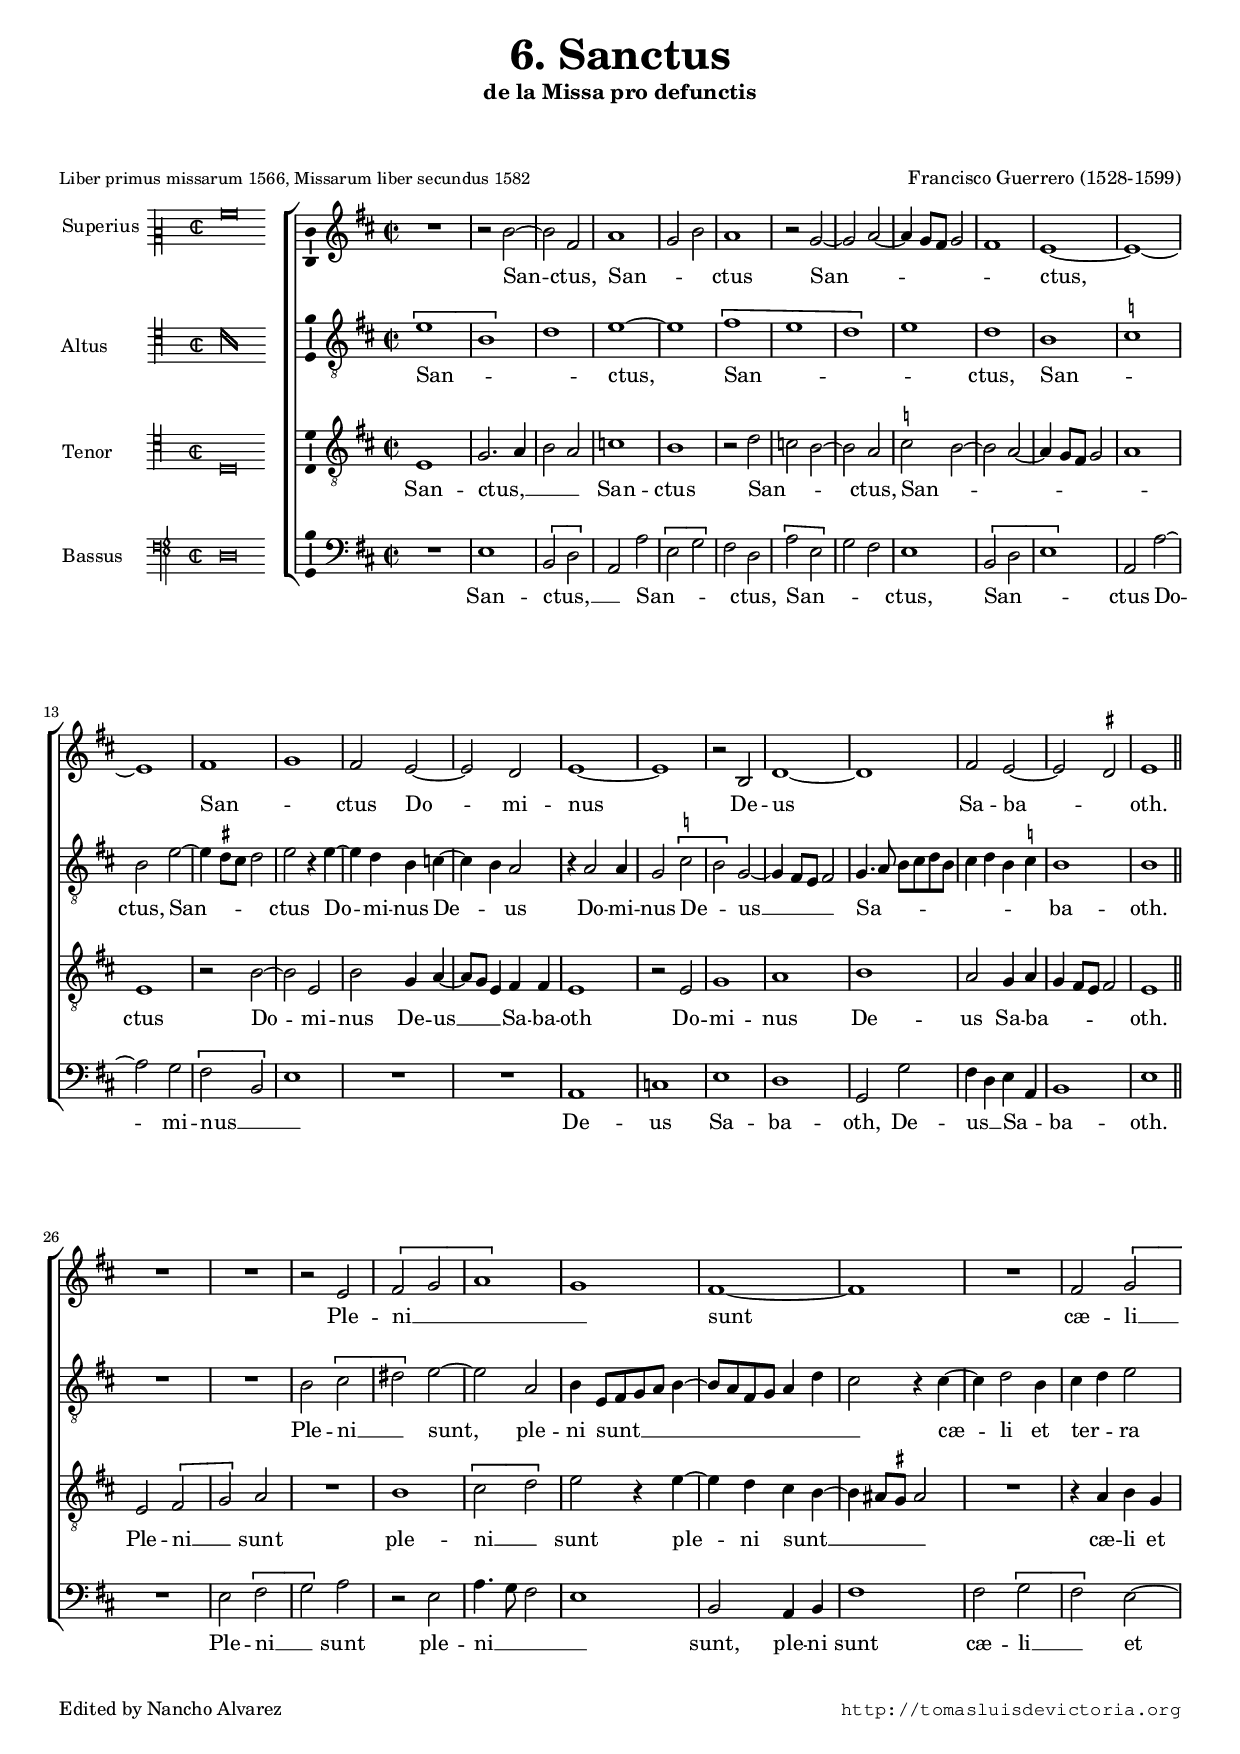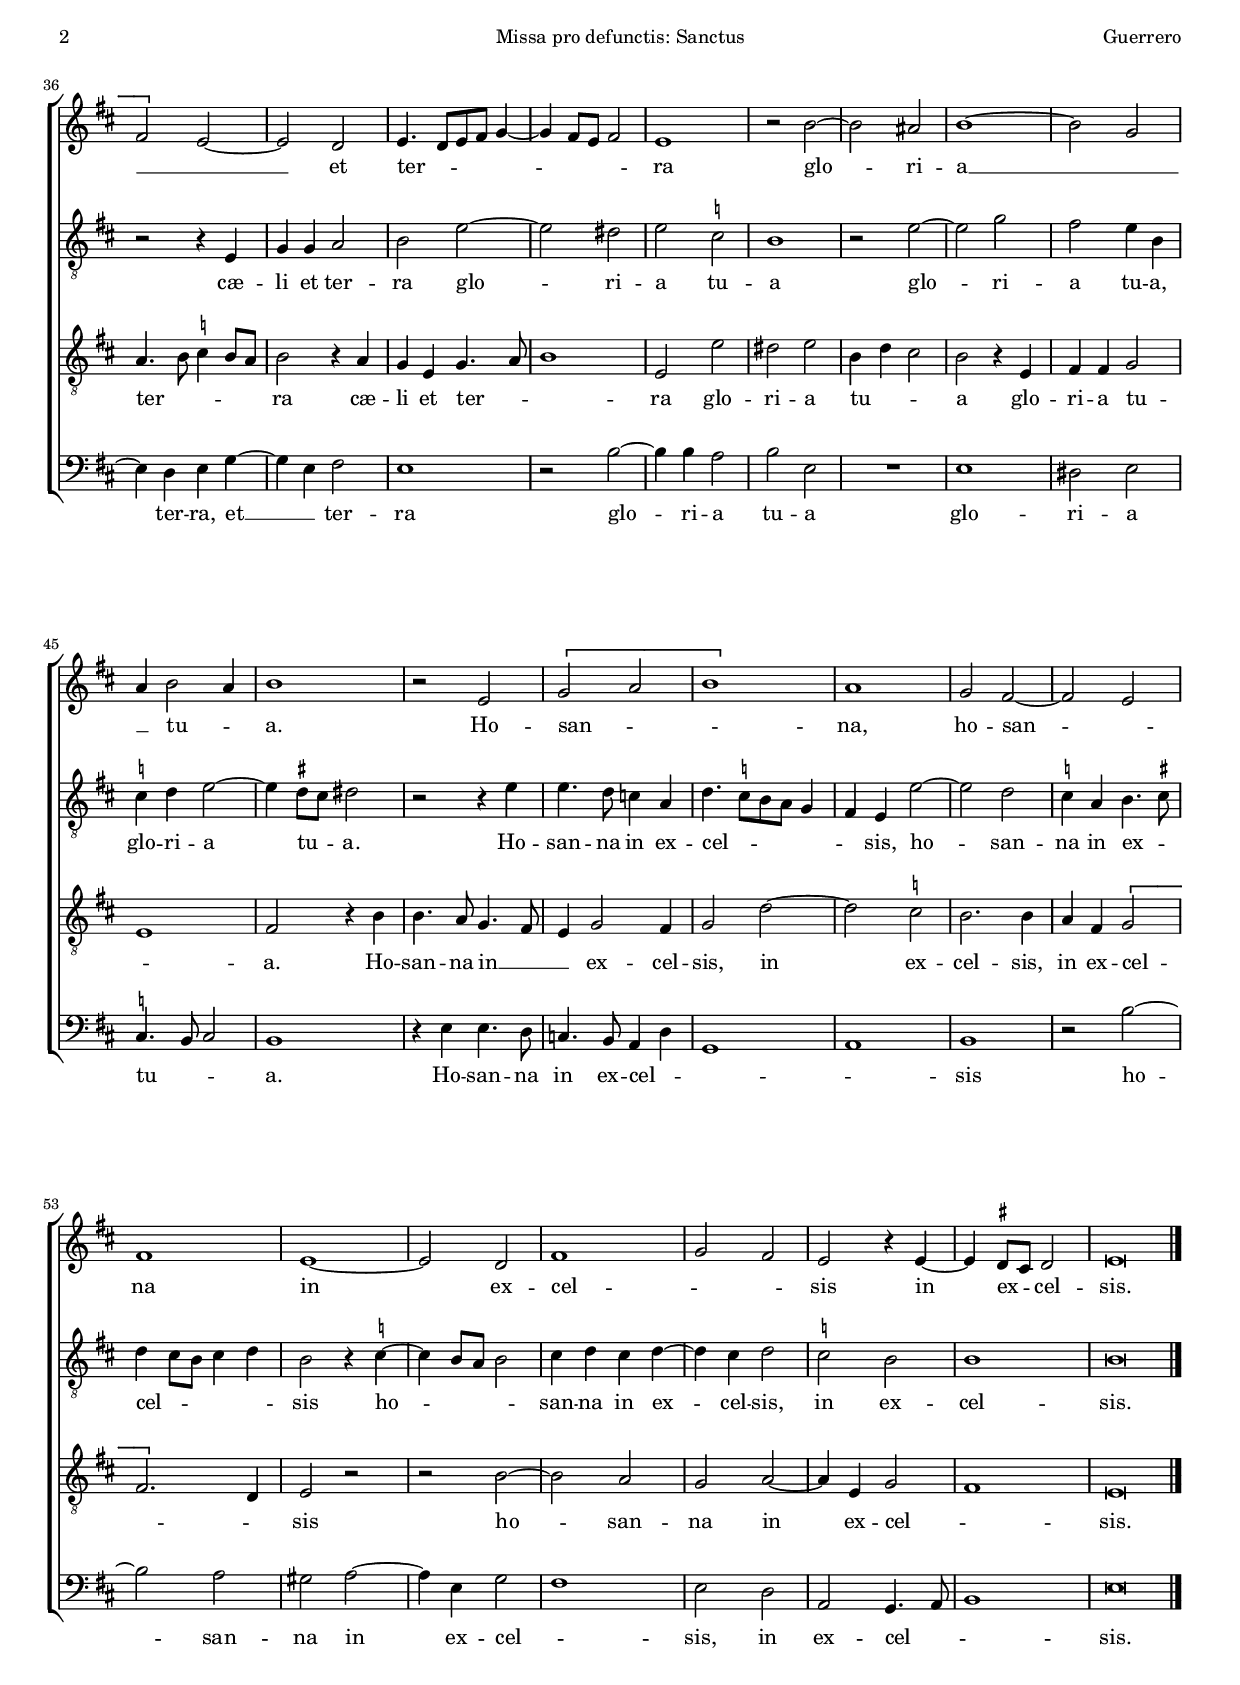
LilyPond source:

\version "2.18.0"

#(set-default-paper-size "a4")
#(set-global-staff-size 16.4)
#(ly:set-option 'point-and-click #f)
%mobile -s15.5 -i3.5 -ball

italicas=\override LyricText.font-shape = #'italic
rectas=\override LyricText.font-shape = #'upright
ss=\once \set suggestAccidentals = ##t
incipitwidth = 20

htitle="Missa pro defunctis: Sanctus"
hcomposer="Guerrero"

\header {
	title=\markup{\fontsize #3 "6. Sanctus"}
	subtitle="de la Missa pro defunctis"
	subsubtitle=\markup{\null \vspace #2 }
	composer="Francisco Guerrero (1528-1599)"
        pdfauthor=\composer
	%opus="(-)"
	poet=\markup{\smaller "Liber primus missarum 1566, Missarum liber secundus 1582"}
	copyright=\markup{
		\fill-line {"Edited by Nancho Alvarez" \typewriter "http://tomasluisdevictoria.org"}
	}
%	tagline=""
}


global={\key c \major \time 2/2 \skip 1*25 \bar "||" \break
				\skip 1*35 \bar "|." }


cantus=\relative c''{
	R1
	r2 a ~
	a e
	g1
	f2 a
	g1
	r2 f ~
	f g ~
	g4 f8 e f2
	e1
	d1 ~
	d ~
	d
	e f
	e2 d ~
	d c
	d1 ~
	d
	r2 a
	c1 ~
	c
	e2 d ~
	d \ss cis
	d1
	R1*2
	r2 d
	\[e2 f
	g1\]
	f1
	e1 ~
	e
	R1
	e2 \[f
	e\] d ~
	d c
	d4. c8[ d e] f4 ~
	f e8 d e2
	d1
	r2 a' ~
	a gis 
	a1 ~
	a2 f
	g4 a2 g4
	a1
	r2 d,
	\[f g
	a1\]
	g1
	f2 e ~
	e d
	e1
	d1 ~
	d2 c
	e1
	f2 e
	d r4 d ~
	d \ss cis8 b cis2
	d\breve*1/2
}

altus=\relative c'{
	\[d1
	a\]
	c
	d1 ~
	d
	\[e
	d
	c\]
	d1
	c
	a
	\ss bes
	a2 d ~
	d4 \ss cis8 b cis2
	d2 r4 d ~
	d4 c a bes ~
	bes a g2
	r4 g2 g4
	f2 \ss \[bes
	a\] f ~
	f4 e8 d e2
	f4. g8 a b c a
	b4 c a \ss bes
	a1
	a
	R1*2
	a2 \[b
	cis\] d ~
	d g,
	a4 d,8[ e f g] a4 ~
	a8 g e f g4 c
	b2 r4 b ~
	b c2 a4
	b c d2
	r2 r4 d,
	f f g2
	a2 d ~
	d cis 
	d \ss bes
	a1
	r2 d ~
	d f
	e d4 a 
	\ss bes c d2 ~
	d4 \ss cis8 b cis!2
	r2 r4 d
	d4. c8 bes4 g
	c4. \ss bes8[ a g] f4
	e4 d d'2 ~
	d c
	\ss bes4 g a4. \ss b8
	c4 b8 a b4 c
	a2 r4 \ss bes ~
	bes a8 g a2
	b4 c b c ~
	c b c2
	\ss bes2 a
	a1
	a\breve*1/2
}

tenor=\relative c{
	d1
	f2. g4
	a2 g
	bes1
	a
	r2 c 
	bes2 a ~
	a g
	\ss bes a ~
	a g ~
	g4 f8 e f2
	g1
	d
	r2 a' ~
	a d,
	a'2 f4 g ~
	g8 f d4 e e
	d1
	r2 d
	f1 
	g
	a
	g2 f4 g
	f4 e8 d e2
	d1
	d2 \[e
	f\] g
	R1
	a1
	\[b2 c\]
	d2 r4 d ~
	d c b a ~
	a gis8 \ss fis8 gis2
	R1
	r4 g a f
	g4. a8 \ss bes4 a8 g
	a2 r4 g
	f4 d f4. g8
	a1
	d,2 d'
	cis d
	a4 c b2
	a r4 d,
	e e f2
	d1
	e2 r4 a
	a4. g8 f4. e8 
	d4 f2 e4
	f2 c' ~
	c \ss bes
	a2. a4
	g4 e \[f2
	e2.\] c4
	d2 r
	r a' ~
	a g
	f g ~
	g4 d f2
	e1
	d\breve*1/2
}

bassus=\relative c{
	R1
	d1
	\[a2 c\]
	g2 g'
	\[d2 f\]
	e2 c
	\[g'2 d\]
	f2 e
	d1
	\[a2 c
	d1\]
	g,2 g' ~
	g f 
	\[e a,\]
	d1
	R1*2
	g,1
	bes
	d
	c
	f,2 f'
	e4 c d g,
	a1
	d
	R1
	d2 \[e 
	f\] g
	r2 d
	g4. f8 e2
	d1
	a2 g4 a
	e'1
	e2 \[f
	e\] d ~
	d4 c d f ~
	f d e2
	d1
	r2 a' ~
	a4 a g2
	a d,
	R1
	d1
	cis2 d
	\ss bes4. a8 bes2
	a1
	r4 d d4. c8
	bes4. a8 g4 c
	f,1
	g
	a
	r2 a' ~
	a g
	fis g ~
	g4 d f2
	e1
	d2 c
	g2 f4. g8 
	a1
	d\breve*1/2
}

textocantus=\lyricmode{
San -- ctus,
San -- _ _ ctus
San -- _ _ _ _ _ ctus,
San -- _ ctus
Do -- mi -- nus
De -- us Sa -- ba -- _ oth.
Ple -- ni __ _ _ _ sunt
cæ -- li __ _ _ et ter -- _ _ _ _ _ _ _ ra
glo -- ri -- a __ _ _ tu -- _ a.
Ho -- san -- _ _ na,
ho -- san -- _ na
in ex -- cel -- _ _ sis
in ex -- _ cel -- sis.
}

textoaltus=\lyricmode{
San -- _ _ ctus,
San -- _ _ _ ctus,
San -- _ ctus,
San -- _ _ _ ctus
Do -- mi -- nus De -- _ us
Do -- mi -- nus De -- _ us __ _ _ _ 
Sa -- _ _ _ _ _ _ _ _ _ ba -- oth.
Ple -- ni __ _ sunt, 
ple -- ni sunt __ _ _ _ _ _ _ _ _ _ _ cæ -- li et ter -- _ ra
cæ -- li et ter -- ra
glo -- ri -- a tu -- a
glo -- ri -- a tu -- a,
glo -- ri -- a tu -- _ a.
Ho -- san -- na in ex -- cel -- _ _ _ _ _ sis,
ho -- san -- na in ex -- _ cel -- _ _ _ _ sis
ho -- _ _ _ san -- na in ex -- cel -- sis,
in ex -- cel -- sis.
}

textotenor=\lyricmode{
San -- ctus, __ _ _ _ 
San -- ctus
San -- _ _ ctus,
San -- _ _ _ _ _ _ ctus
Do -- mi -- nus De -- us __ _ _ Sa -- ba -- oth
Do -- mi -- nus De -- us Sa -- ba -- _ _ _ _ oth.
Ple -- ni __ _ sunt
ple -- ni __ _ sunt
ple -- ni sunt __ _ _ _ _ 
cæ -- li et ter -- _ _ _ _ ra
cæ -- li et ter -- _ _ ra
glo -- ri -- a tu -- _ _ a
glo -- ri -- a tu -- _ a.
Ho -- san -- na in __ _ _ ex -- cel -- sis,
in ex -- cel -- sis,
in ex -- cel -- _ _ sis
ho -- san -- na in ex -- cel -- _ sis.
}

textobassus=\lyricmode{
San -- ctus, __ _ _
San -- _ _ _ ctus,
San -- _ _ _ ctus,
San -- _ _ ctus
Do -- mi -- nus __ _ _ 
De -- us Sa -- ba -- oth,
De -- us __ _ Sa -- _ ba -- oth.
Ple -- ni __ _ sunt
ple -- ni __ _ _ _ sunt,
ple -- ni sunt cæ -- li __ _ et ter -- ra,
et __ _ ter -- ra
glo -- ri -- a tu -- a
glo -- ri -- a tu -- _ _ a.
Ho -- san -- na in ex -- cel -- _ _ _ sis
ho -- san -- na in ex -- cel -- _ sis,
in ex -- cel -- _ _ sis.
}

incipitcantus=\markup{
	\score{
		{ 
		\set Staff.instrumentName="Superius "
		\override NoteHead.style = #'neomensural
		\override Rest.style = #'neomensural
		\override Staff.TimeSignature.style = #'neomensural
		\cadenzaOn 
		\clef "petrucci-c2"
		\key c \major
		\time 2/2
		a'\breve
		} 
	\layout {
		\context {\Voice
			\remove Ligature_bracket_engraver
			\consists Mensural_ligature_engraver
		}
		line-width=\incipitwidth
		indent = 0
	}
	}
}


incipitaltus=\markup{
	\score{
		{ 
		\set Staff.instrumentName="Altus       "
		\override NoteHead.style = #'neomensural
		\override Rest.style = #'neomensural
		\override Staff.TimeSignature.style = #'neomensural
		\cadenzaOn 
		\clef "petrucci-c4"
		\key c \major
		\time 2/2
		\[d'\breve a\]
		} 
	\layout {
		\context {\Voice
			\remove Ligature_bracket_engraver
			\consists Mensural_ligature_engraver
		}
		line-width=\incipitwidth
		indent = 0
	}
	}
}

incipittenor=\markup{
	\score{
		{ 
		\set Staff.instrumentName="Tenor      "
		\override NoteHead.style = #'neomensural 
		\override Rest.style = #'neomensural
		\override Staff.TimeSignature.style = #'neomensural
		\cadenzaOn 
		\clef "petrucci-c4"
		\key c \major
		\time 2/2
		d\breve
		} 
	\layout {
		\context {\Voice
			\remove Ligature_bracket_engraver
			\consists Mensural_ligature_engraver
		}
		line-width=\incipitwidth
		indent=0
	}
	}
}

incipitbassus=\markup{
	\score{
		{ 
		\set Staff.instrumentName="Bassus    "
		\override NoteHead.style = #'neomensural 
		\override Rest.style = #'neomensural
		\override Staff.TimeSignature.style = #'neomensural
		\cadenzaOn 
		\clef "petrucci-f4"
		\key c \major
		\time 2/2
		d\breve
		} 
	\layout {
		\context {\Voice
			\remove Ligature_bracket_engraver
			\consists Mensural_ligature_engraver
		}
		line-width=\incipitwidth
		indent=0
	}
	}
}



\score {\transpose c' d'{
\new ChoirStaff<<

	\new Staff <<\global
	\new Voice="v1" {
		\set Staff.instrumentName=\incipitcantus
		\clef "treble"
		\cantus }
	\new Lyrics \lyricsto "v1" {\textocantus }
	>>

	\new Staff <<\global
	\new Voice="v2" {
		\set Staff.instrumentName=\incipitaltus
		\clef "G_8"
		\altus }
	\new Lyrics \lyricsto "v2" {\textoaltus }
	>>
	
	\new Staff <<\global
	\new Voice="v3" {
		\set Staff.instrumentName=\incipittenor
		\clef "G_8"
		\tenor }
	\new Lyrics \lyricsto "v3" {\textotenor }
	>>

	\new Staff <<\global
	\new Voice="v4" {
		\set Staff.instrumentName=\incipitbassus
		\clef "bass"
		\bassus }
	\new Lyrics \lyricsto "v4" {\textobassus }
	>>
	
>>

	}%transpose

\layout{ 
	\context {\Lyrics 
		\override VerticalAxisGroup.staff-affinity = #UP
		\override VerticalAxisGroup.nonstaff-relatedstaff-spacing =
			#'((basic-distance . 0) (minimum-distance . 0) (padding . 1))
		\override LyricText.font-size = #1.2
		\override LyricHyphen.minimum-distance = #0.5
	}
	\context {\Score 
		tempoHideNote = ##t
		\override BarNumber.padding = #2 
	}
	\context {\Voice 
		%melismaBusyProperties = #'()
		%autoBeaming = ##f
	}
	\context {\Staff 
                %\RemoveEmptyStaves
                %\override VerticalAxisGroup.remove-first = ##t
		\override VerticalAxisGroup.staff-staff-spacing =
			#'((basic-distance . 11) (minimum-distance . 0) (padding . 1))
		\consists Ambitus_engraver 
		\override LigatureBracket.padding = #1
	}
}

%\midi { \mtempo }

}


\paper{
	evenHeaderMarkup=\markup  \fill-line { \fromproperty #'page:page-number-string \htitle \hcomposer }
	oddHeaderMarkup= \markup  \fill-line { \on-the-fly #not-first-page \hcomposer \on-the-fly #not-first-page \htitle \on-the-fly #not-first-page \fromproperty #'page:page-number-string }
	%system-count=20
	%page-count = 8
	ragged-last-bottom = ##f
	indent=4.0\cm
	system-system-spacing =
	#'((basic-distance . 20) (minimum-distance . 0) (padding . 5))
	top-system-spacing = % header
	#'((basic-distance . 9) (minimum-distance . 0) (padding . 0))
	last-bottom-spacing = % footer
	#'((basic-distance . 12) (minimum-distance . 0) (padding . 0))
	markup-system-spacing.padding = #1.5
}
